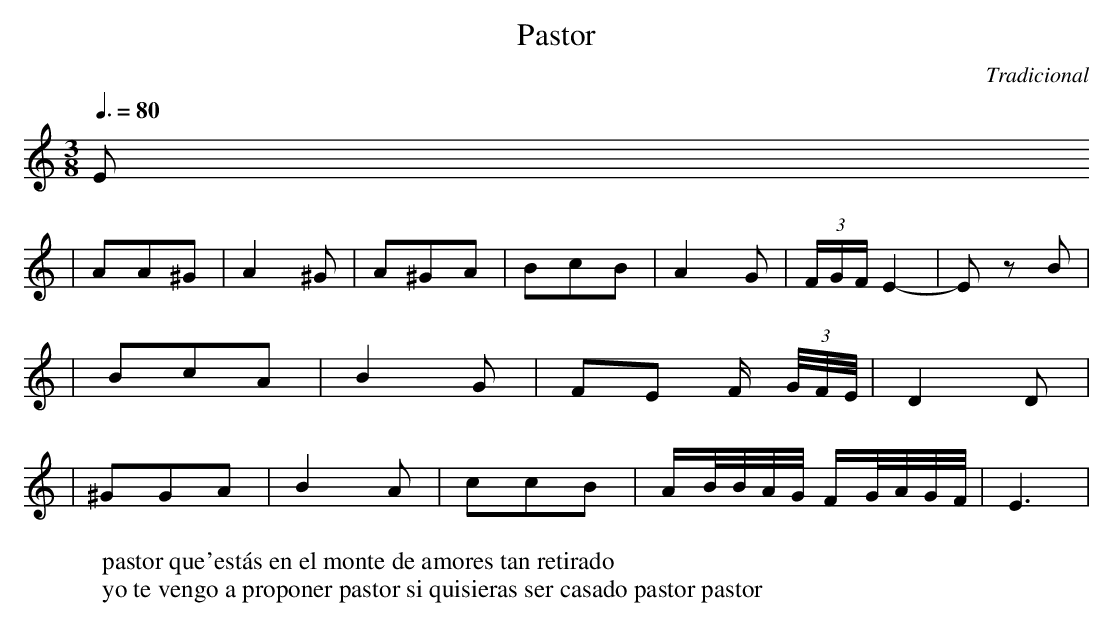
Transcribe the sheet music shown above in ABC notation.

X:1
T:Pastor
C:Tradicional
M:3/8
L:1/8
Q:3/8=80
K:Am
E
|AA^G|A2 ^G|A^GA|BcB|A2 G|(3F/G/F/ E2-|E z B|
|BcA|B2 G|FE F/ (3G/4F/4E/4|D2 D|
|^GGA|B2 A|ccB|A/-B/4B/4A/4G/4 F/G/4A/4G/4F/4|E3|
W:pastor que'estás en el monte de amores tan retirado
W:yo te vengo a proponer pastor si quisieras ser casado pastor pastor
W:
